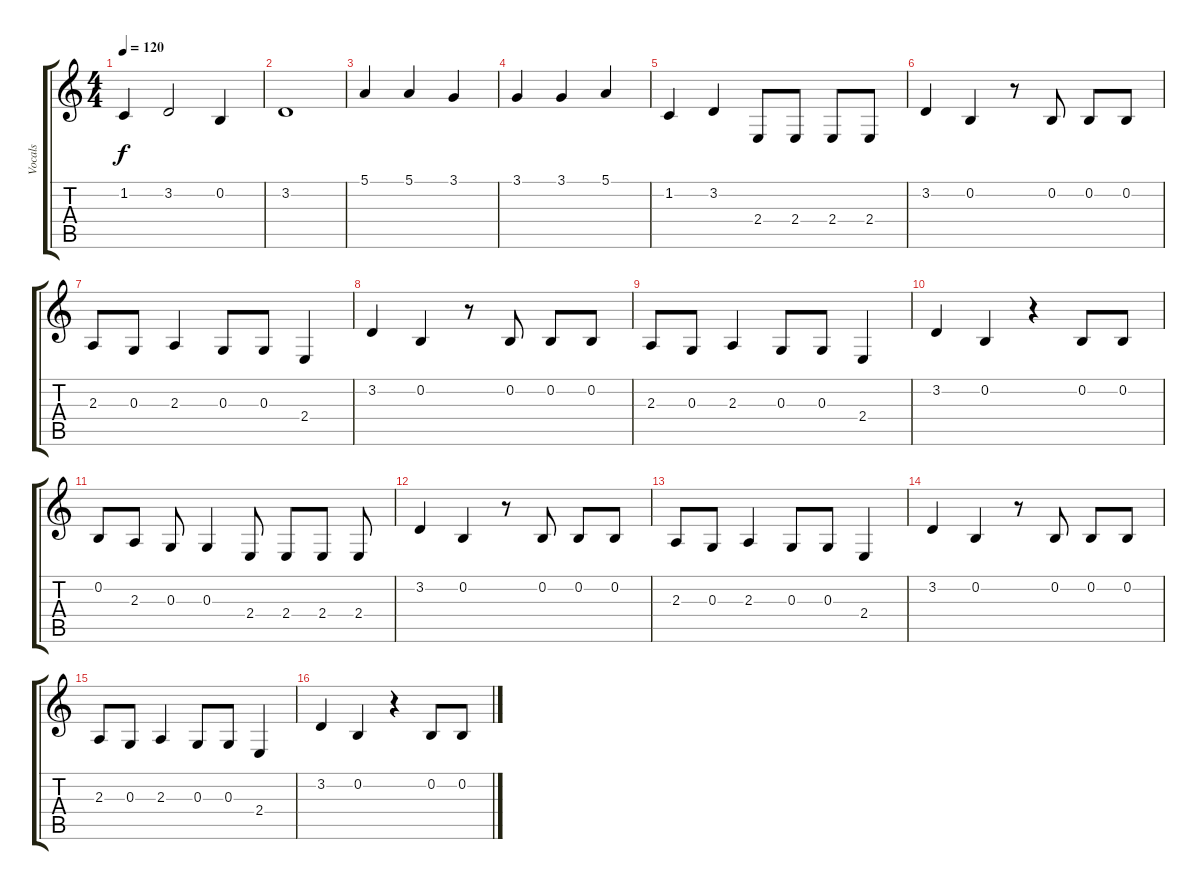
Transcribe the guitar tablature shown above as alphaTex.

\track ("Vocals" "Vocals") {instrument clarinet}
\staff {score tabs}
\tuning (E4 B3 G3 D3 A2 E2) {hide}
\ts (4 4)
\tempo 120
\clef g2
\ks c
1.2.4{dy f} 3.2.2 0.2.4 |
3.2.1 |
5.1.4 5.1.4 3.1.4 |
3.1.4 3.1.4 5.1.4 |
1.2.4 3.2.4 2.4.8 2.4.8 2.4.8 2.4.8 |
3.2.4 0.2.4 r.8 0.2.8 0.2.8 0.2.8 |
2.3.8 0.3.8 2.3.4 0.3.8 0.3.8 2.4.4 |
3.2.4 0.2.4 r.8 0.2.8 0.2.8 0.2.8 |
2.3.8 0.3.8 2.3.4 0.3.8 0.3.8 2.4.4 |
3.2.4 0.2.4 r.4 0.2.8 0.2.8 |
0.2.8 2.3.8 0.3.8 0.3.4 2.4.8 2.4.8 2.4.8 2.4.8 |
3.2.4 0.2.4 r.8 0.2.8 0.2.8 0.2.8 |
2.3.8 0.3.8 2.3.4 0.3.8 0.3.8 2.4.4 |
3.2.4 0.2.4 r.8 0.2.8 0.2.8 0.2.8 |
2.3.8 0.3.8 2.3.4 0.3.8 0.3.8 2.4.4 |
3.2.4 0.2.4 r.4 0.2.8 0.2.8
